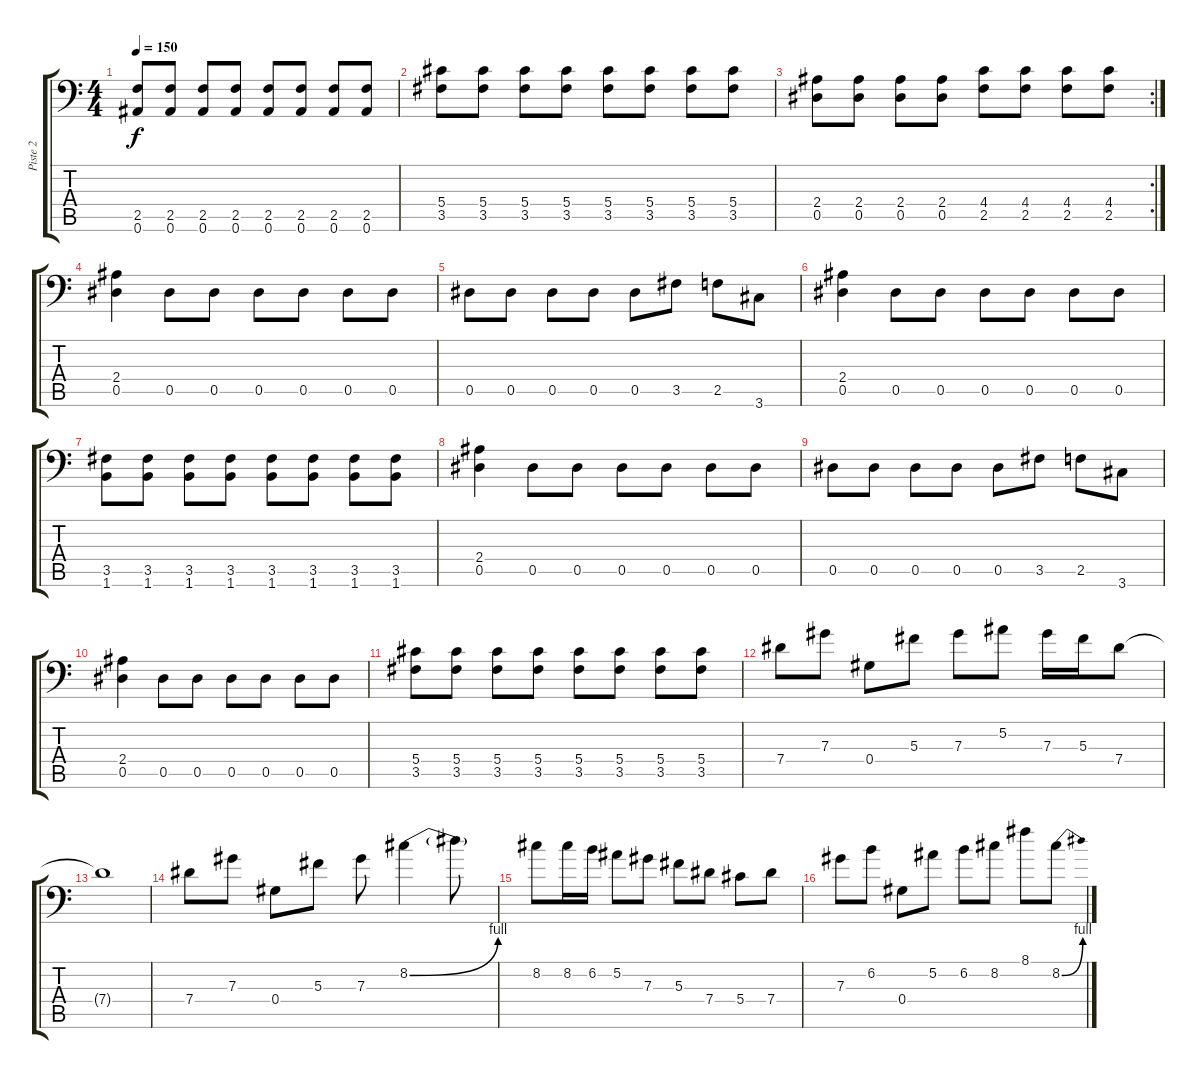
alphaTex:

\track ("Piste 2" "Piste 2") {instrument distortionguitar}
\staff {score tabs}
\tuning (Bb3 F3 Db3 Ab2 Eb2 Bb1) {hide}
\ts (4 4)
\tempo 150
\clef f4
\ks c
(2.5 0.6).8{dy f} (2.5 0.6).8 (2.5 0.6).8 (2.5 0.6).8 (2.5 0.6).8 (2.5 0.6).8 (2.5 0.6).8 (2.5 0.6).8 |
(5.4 3.5).8 (5.4 3.5).8 (5.4 3.5).8 (5.4 3.5).8 (5.4 3.5).8 (5.4 3.5).8 (5.4 3.5).8 (5.4 3.5).8 |
\rc 2
(2.4 0.5).8 (2.4 0.5).8 (2.4 0.5).8 (2.4 0.5).8 (4.4 2.5).8 (4.4 2.5).8 (4.4 2.5).8 (4.4 2.5).8 |
(2.4 0.5).4 0.5.8 0.5.8 0.5.8 0.5.8 0.5.8 0.5.8 |
0.5.8 0.5.8 0.5.8 0.5.8 0.5.8 3.5.8 2.5.8 3.6.8 |
(2.4 0.5).4 0.5.8 0.5.8 0.5.8 0.5.8 0.5.8 0.5.8 |
(3.5 1.6).8 (3.5 1.6).8 (3.5 1.6).8 (3.5 1.6).8 (3.5 1.6).8 (3.5 1.6).8 (3.5 1.6).8 (3.5 1.6).8 |
(2.4 0.5).4 0.5.8 0.5.8 0.5.8 0.5.8 0.5.8 0.5.8 |
0.5.8 0.5.8 0.5.8 0.5.8 0.5.8 3.5.8 2.5.8 3.6.8 |
(2.4 0.5).4 0.5.8 0.5.8 0.5.8 0.5.8 0.5.8 0.5.8 |
(5.4 3.5).8 (5.4 3.5).8 (5.4 3.5).8 (5.4 3.5).8 (5.4 3.5).8 (5.4 3.5).8 (5.4 3.5).8 (5.4 3.5).8 |
7.4.8 7.3.8 0.4.8 5.3.8 7.3.8 5.2.8 7.3.16 5.3.16 7.4.8 |
7.4{t}.1 |
7.4.8 7.3.8 0.4.8 5.3.8 7.3.8 8.2{be (bend 0 0 60 4)}.4 8.2{t}.8 |
8.2.8 8.2.16 6.2.16 5.2.8 7.3.8 5.3.8 7.4.8 5.4.8 7.4.8 |
7.3.8 6.2.8 0.4.8 5.2.8 6.2.8 8.2.8 8.1.8 8.2{be (bend 0 0 60 4)}.8
